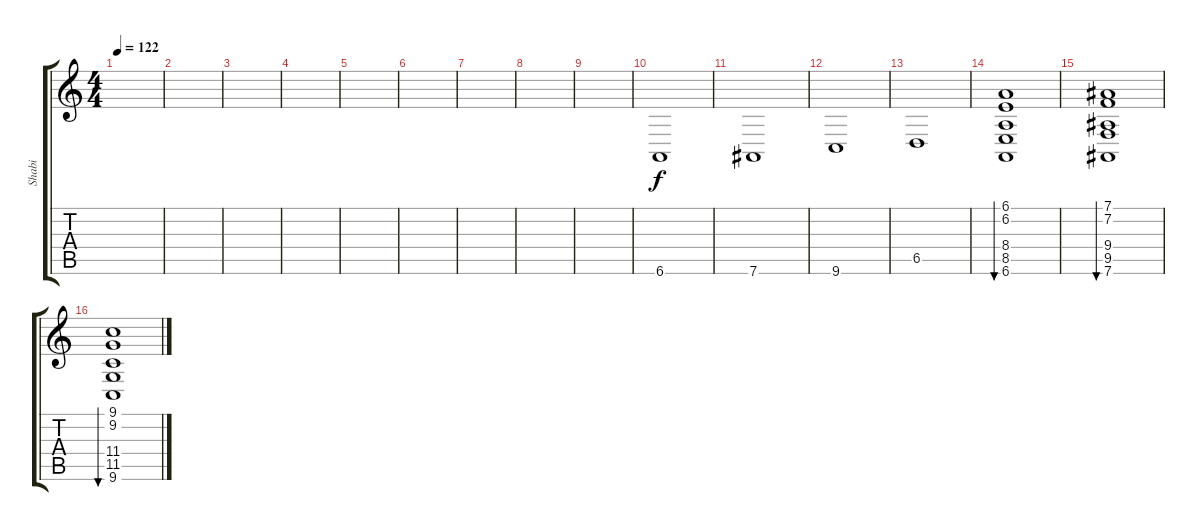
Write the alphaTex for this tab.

\track ("Shabi" "Shabi") {instrument churchorgan}
\staff {score tabs}
\tuning (Eb4 Bb3 Gb3 Db3 Ab2 Eb2) {hide}
\ts (4 4)
\tempo 122
\clef g2
\ks c
|
|
|
|
|
|
|
|
|
6.6.1{instrument churchorgan} |
7.6.1 |
9.6.1 |
6.5.1 |
(6.1 6.2 8.4 8.5 6.6).1{bu 480} |
(7.1 7.2 9.4 9.5 7.6).1{bu 480} |
(9.1 9.2 11.4 11.5 9.6).1{bu 480}
